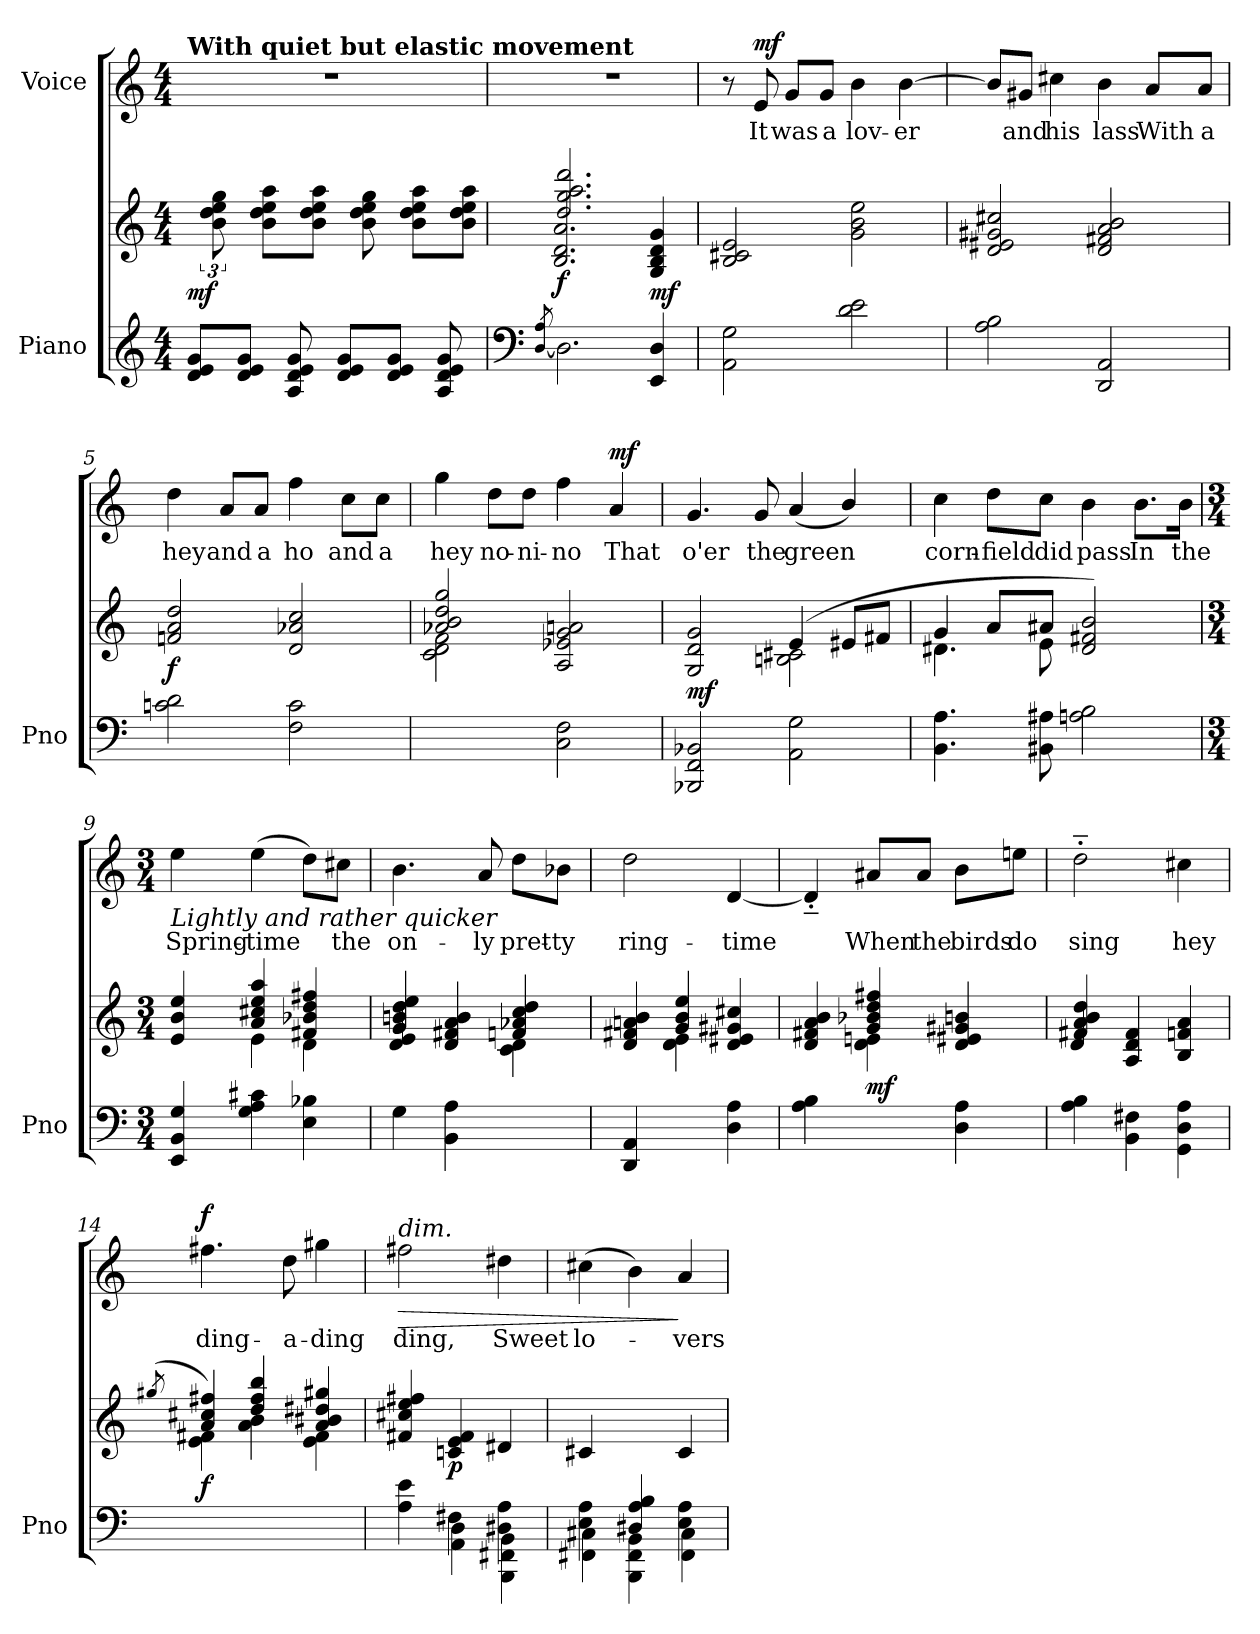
**kern	**kern	**dynam	**kern	**text	**dynam
*part2	*part2	*part2	*part1	*part1	*part1
*staff3	*staff2	*staff2/3	*staff1	*staff1	*staff1
*I"Piano	*	*	*I"Voice	*	*
*I'Pno	*	*	*	*	*
*clefG2	*clefG2	*	*clefG2	*	*
*k[]	*k[]	*	*k[]	*	*
*M4/4	*M4/4	*	*M4/4	*	*
*Xtuplet	*	*	*	*	*
=1	=1	=1	=1	=1	=1
*^	*	*	*	*	*
!	!	!	!	!LO:TX:a:B:t=With quiet but elastic movement	!	!
!	!	!	!LO:DY:b	!	!	!
12d/ 12e/ 12g/L	1ryy	12ryy	mf	1r	.	.
12ryy	.	12b\ 12dd\ 12ee\ 12gg\	.	.	.	.
12d/ 12e/ 12g/J	.	12ryy	.	.	.	.
*	*	*Xtuplet	*	*	*	*
12ryy	.	12b\ 12dd\ 12ee\ 12aa\L	.	.	.	.
12A/ 12d/ 12e/ 12g/	.	12ryy	.	.	.	.
12ryy	.	12b\ 12dd\ 12ee\ 12aa\J	.	.	.	.
12d/ 12e/ 12g/L	.	12ryy	.	.	.	.
12ryy	.	12b\ 12dd\ 12ee\ 12gg\	.	.	.	.
12d/ 12e/ 12g/J	.	12ryy	.	.	.	.
12ryy	.	12b\ 12dd\ 12ee\ 12aa\L	.	.	.	.
12A/ 12d/ 12e/ 12g/	.	12ryy	.	.	.	.
12ryy	.	12b\ 12dd\ 12ee\ 12aa\J	.	.	.	.
=2	=2	=2	=2	=2	=2	=2
*clefF4	*	*	*	*	*	*
.	[<8qD/ 8qA/	.	.	.	.	.
*	*	*^	*	*	*	*
!	!	!	!	!LO:DY:b	!	!	!
2.ryy	2.D\]	2.dd/ 2.gg/ 2.aa/ 2.ddd/	2.B/ 2.d/ 2.a/	f	1r	.	.
!	!	!	!	!LO:DY:b	!	!	!
4EE/ 4D/	4ryy	4G/ 4B/ 4d/ 4g/	4ryy	mf	.	.	.
*v	*v	*	*	*	*	*	*
*	*v	*v	*	*	*	*
=3	=3	=3	=3	=3	=3
2AA\ 2G\	2B/ 2c#X/ 2e/	.	8r	.	.
!	!	!	!	!LO:LY:b	!LO:DY:a
.	.	.	8e/	It	mf
!	!	!	!	!LO:LY:b	!
.	.	.	8g/L	was	.
!	!	!	!	!LO:LY:b	!
.	.	.	8g/J	a	.
!	!	!	!	!LO:LY:b	!
2d\ 2e\	2g\ 2b\ 2ee\	.	4b\	lov-	.
!	!	!	!	!LO:LY:b	!
.	.	.	[4b\	-er	.
!!LO:LB:g=z
=4	=4	=4	=4	=4	=4
2A\ 2B\	2d/ 2e#X/ 2g#X/ 2cc#X/	.	8b/L]	.	.
!	!	!	!	!LO:LY:b	!
.	.	.	8g#X/J	and	.
!	!	!	!	!LO:LY:b	!
.	.	.	4cc#X\	his	.
!	!	!	!	!LO:LY:b	!
2DD/ 2AA/	2d/ 2f#X/ 2a/ 2b/	.	4b\	lass	.
!	!	!	!	!LO:LY:b	!
.	.	.	8a/L	With	.
!	!	!	!	!LO:LY:b	!
.	.	.	8a/J	a	.
=5	=5	=5	=5	=5	=5
!	!	!LO:DY:b	!	!LO:LY:b	!
2cn\ 2d\	2fn/ 2a/ 2dd/	f	4dd\	hey	.
!	!	!	!	!LO:LY:b	!
.	.	.	8a/L	and	.
!	!	!	!	!LO:LY:b	!
.	.	.	8a/J	a	.
!	!	!	!	!LO:LY:b	!
2F\ 2c\	2d/ 2a-X/ 2cc/	.	4ff\	ho	.
!	!	!	!	!LO:LY:b	!
.	.	.	8cc\L	and	.
!	!	!	!	!LO:LY:b	!
.	.	.	8cc\J	a	.
=6	=6	=6	=6	=6	=6
*	*^	*	*	*	*
!	!	!	!	!	!LO:LY:b	!
2ryy	2a-X/ 2b/ 2dd/ 2gg/	2c\ 2d\ 2f\	.	4gg\	hey	.
!	!	!	!	!	!LO:LY:b	!
.	.	.	.	8dd\L	no-	.
!	!	!	!	!	!LO:LY:b	!
.	.	.	.	8dd\J	-ni-	.
!	!	!	!	!	!LO:LY:b	!
2C\ 2F\	2A/ 2e-X/ 2g/ 2an/	2ryy	.	4ff\	-no	.
!	!	!	!	!	!LO:LY:b	!LO:DY:a
.	.	.	.	4a/	That	mf
!!LO:LB:g=z
=7	=7	=7	=7	=7	=7	=7
!	!	!	!LO:DY:b	!	!LO:LY:b	!
2BBB-X/ 2FF/ 2BB-X/	2G/ 2d/ 2g/	2ryy	mf	4.g/	o'er	.
!	!	!	!	!	!LO:LY:b	!
.	.	.	.	8g/	the	.
!	!	!	!	!	!LO:LY:b	!
2AA\ 2G\	(4e/	2Bn\ 2c#X\	.	(<4a/	green	.
.	8e#X/L	.	.	4b/)	.	.
.	8f#X/J	.	.	.	.	.
=8	=8	=8	=8	=8	=8	=8
!	!	!	!	!	!LO:LY:b	!
4.BB\ 4.A\	4g/	4.d#X\	.	4cc\	corn-	.
!	!	!	!	!	!LO:LY:b	!
.	8a/L	.	.	8dd\L	-field	.
!	!	!	!	!	!LO:LY:b	!
8BB#X\ 8A#X\	8a#X/J	8e\	.	8cc\J	did	.
!	!	!	!	!	!LO:LY:b	!
2An\ 2B\	2d#/ 2f#X/ 2b/)	2ryy	.	4b\	pass	.
!	!	!	!	!	!LO:LY:b	!
.	.	.	.	8.b\L	In	.
!	!	!	!	!	!LO:LY:b	!
.	.	.	.	16b\Jk	the	.
=9	=9	=9	=9	=9	=9	=9
*M3/4	*M3/4	*	*	*M3/4	*	*
!	!	!	!	!LO:TX:b:i:t=Lightly and rather quicker	!	!
!	!	!	!	!	!LO:LY:b	!
4EE/ 4BB/ 4G/	4e/ 4b/ 4ee/	4ryy	.	4ee\	Spring-	.
!	!	!	!	!	!LO:LY:b	!
4G\ 4A\ 4c#X\	4a/ 4cc#X/ 4ee/ 4aa/	4e\	.	(4ee\	-time	.
4E\ 4B-X\	4f#X/ 4b-X/ 4dd/ 4ff#X/	4d\	.	8dd\L)	.	.
!	!	!	!	!	!LO:LY:b	!
.	.	.	.	8cc#X\J	the	.
!!LO:PB:g=z
=10	=10	=10	=10	=10	=10	=10
*^	*	*	*	*	*	*
!	!	!	!	!	!	!LO:LY:b	!
4ryy	4G\	4g/ 4bn/ 4dd/ 4ee/	4d/ 4e/	.	4.b\	on-	.
4BB\ 4A\	4ryy	4d/ 4f#X/ 4a/ 4b/	4ryy	.	.	.	.
!	!	!	!	!	!	!LO:LY:b	!
.	.	.	.	.	8a/	-ly	.
!	!	!	!	!	!	!LO:LY:b	!
4ryy	4ryy	4fn/ 4a-X/ 4cc/ 4dd/	4c\ 4d\	.	8dd\L	pret-	.
!	!	!	!	!	!	!LO:LY:b	!
.	.	.	.	.	8b-X\J	-ty	.
*v	*v	*	*	*	*	*	*
=11	=11	=11	=11	=11	=11	=11
!	!	!	!	!	!LO:LY:b	!
4DD/ 4AA/	4d/ 4f#X/ 4an/ 4b/	4ryy	.	2dd\	ring-	.
4ryy	4g/ 4b/ 4ee/	4d\ 4e\	.	.	.	.
!	!	!	!	!	!LO:LY:b	!
4D\ 4A\	4d/ 4e#X/ 4g#X/ 4cc#X/	4ryy	.	[4d/	-time	.
=12	=12	=12	=12	=12	=12	=12
4A\ 4B\	4d/ 4f#X/ 4a/ 4b/	4ryy	.	4d'~/]	.	.
!	!	!	!LO:DY:a=2	!	!LO:LY:b	!
4ryy	4g/ 4b-X/ 4dd/ 4ff#X/	4d\ 4en\	mf	8a#X/L	When	.
!	!	!	!	!	!LO:LY:b	!
.	.	.	.	8a#/J	the	.
!	!	!	!	!	!LO:LY:b	!
4D\ 4A\	4d/ 4e#X/ 4g#X/ 4bn/	4ryy	.	8b\L	birds	.
!	!	!	!	!	!LO:LY:b	!
.	.	.	.	8een\J	do	.
=13	=13	=13	=13	=13	=13	=13
*^	*	*	*	*	*	*
!	!	!	!	!	!	!LO:LY:b	!
4ryy	4A\ 4B\	4f#X/ 4a/ 4b/ 4dd/	4d/	.	2dd'~\	sing	.
4BB\ 4F#X\	2ryy	4A/ 4d/ 4f#/	2ryy	.	.	.	.
!	!	!	!	!	!	!LO:LY:b	!
4GG\ 4D\ 4A\	.	4B/ 4fn/ 4a/	.	.	4cc#X\	hey	.
*v	*v	*	*	*	*	*	*
!!LO:LB:g=z
=14	=14	=14	=14	=14	=14	=14
.	(>8qgg#X/	.	.	.	.	.
!	!	!	!LO:DY:b	!	!LO:LY:b	!LO:DY:a
2.ryy	4a/ 4cc#X/ 4ff#X/)	4e\ 4f#X\	f	4.ff#X\	ding-	f
.	4dd/ 4ff#/ 4bb/	4a\ 4b\	.	.	.	.
!	!	!	!	!	!LO:LY:b	!
.	.	.	.	8dd\	-a-	.
!	!	!	!	!	!LO:LY:b	!
.	4a/ 4b#X/ 4dd#X/ 4gg#X/	4e\ 4f#\	.	4gg#X\	-ding	.
=15	=15	=15	=15	=15	=15	=15
*^	*	*	*	*	*	*
!	!	!	!	!	!LO:TX:a:i:t=dim.	!	!
!	!	!	!	!	!	!LO:LY:b	!LO:HP:b
*	*	*v	*v	*	*	*	*
4ryy	4A\ 4e\	4f#X/ 4cc#X/ 4ee/ 4ff#X/	.	2ff#X\	ding,	>
!	!	!	!LO:DY:b	!	!	!
4F#X\	4AA\ 4D\	4cn/ 4e/ 4f#/	p	.	.	.
!	!	!	!	!	!LO:LY:b	!
4D#X\ 4A\	4BBB\ 4FF#X\ 4BB\	4d#X/	.	4dd#X\	Sweet	.
=16	=16	=16	=16	=16	=16	=16
*	*^	*	*	*	*	*
!	!	!	!	!	!	!LO:LY:b	!
4ryy	4E\ 4A\	4FF#X\ 4C#X\	4c#X/	.	(4cc#X\	lo-	.
4D#X/ 4A/ 4B/	4ryy	4BBB\ 4FF#\ 4BB\	4ryy	.	4b\)	.	.
!	!	!	!	!	!	!LO:LY:b	!
4ryy	4E\ 4A\	4FF#\ 4C#\	4c#/	.	4a/	-vers	]
*v	*v	*v	*	*	*	*	*
=	=	=	=	=	=
*-	*-	*-	*-	*-	*-
